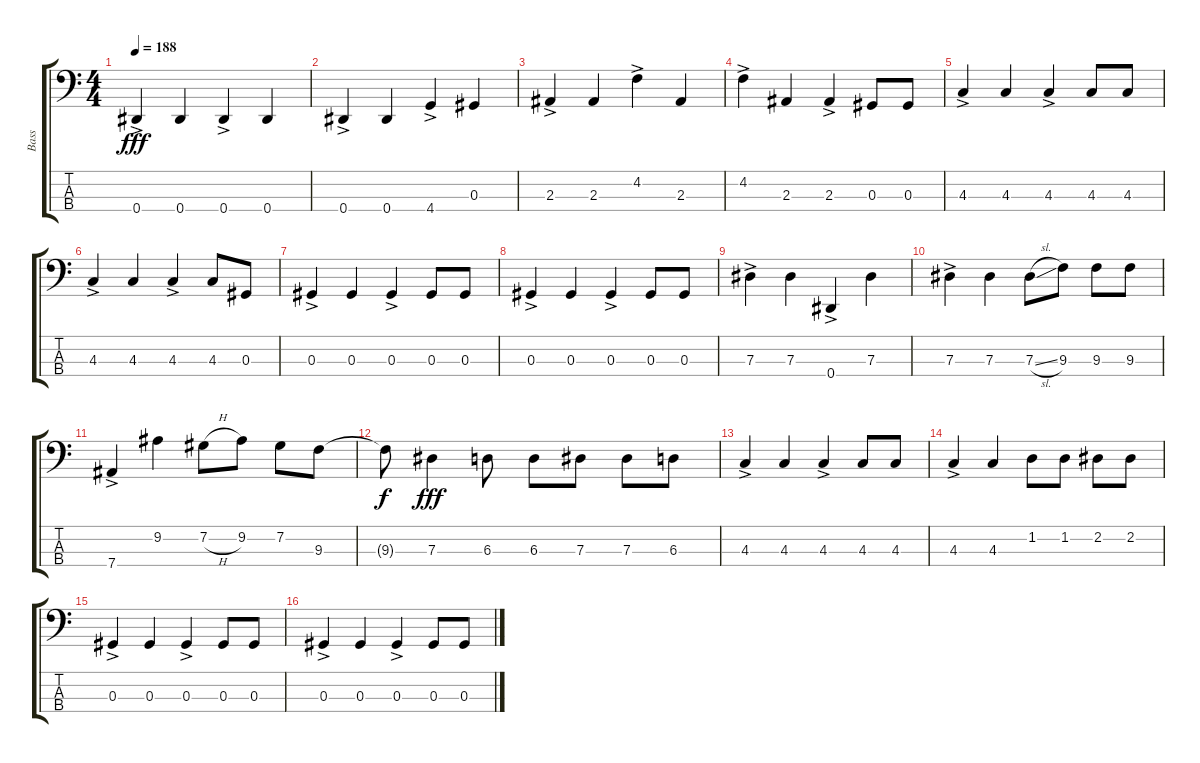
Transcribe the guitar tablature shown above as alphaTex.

\track ("Bass" "Bass") {instrument electricbassfinger}
\staff {score tabs}
\tuning (Gb2 Db2 Ab1 Eb1) {hide}
\ts (4 4)
\tempo 188
\clef f4
\ks c
0.4{ac}.4{dy fff} 0.4.4 0.4{ac}.4 0.4.4 |
0.4{ac}.4 0.4.4 4.4{ac}.4 0.3.4 |
2.3{ac}.4 2.3.4 4.2{ac}.4 2.3.4 |
4.2{ac}.4 2.3.4 2.3{ac}.4 0.3.8 0.3.8 |
4.3{ac}.4 4.3.4 4.3{ac}.4 4.3.8 4.3.8 |
4.3{ac}.4 4.3.4 4.3{ac}.4 4.3.8 0.3.8 |
0.3{ac}.4 0.3.4 0.3{ac}.4 0.3.8 0.3.8 |
0.3{ac}.4 0.3.4 0.3{ac}.4 0.3.8 0.3.8 |
7.3{ac}.4 7.3.4 0.4{ac}.4 7.3.4 |
7.3{ac}.4 7.3.4 7.3{sl}.8 9.3.8 9.3.8 9.3.8 |
7.4{ac}.4 9.2.4 7.2{h}.8 9.2.8 7.2.8 9.3.8 |
9.3{t}.8{dy f} 7.3.4{dy fff} 6.3.8 6.3.8 7.3.8 7.3.8 6.3.8 |
4.3{ac}.4 4.3.4 4.3{ac}.4 4.3.8 4.3.8 |
4.3{ac}.4 4.3.4 1.2.8 1.2.8 2.2.8 2.2.8 |
0.3{ac}.4 0.3.4 0.3{ac}.4 0.3.8 0.3.8 |
0.3{ac}.4 0.3.4 0.3{ac}.4 0.3.8 0.3.8
